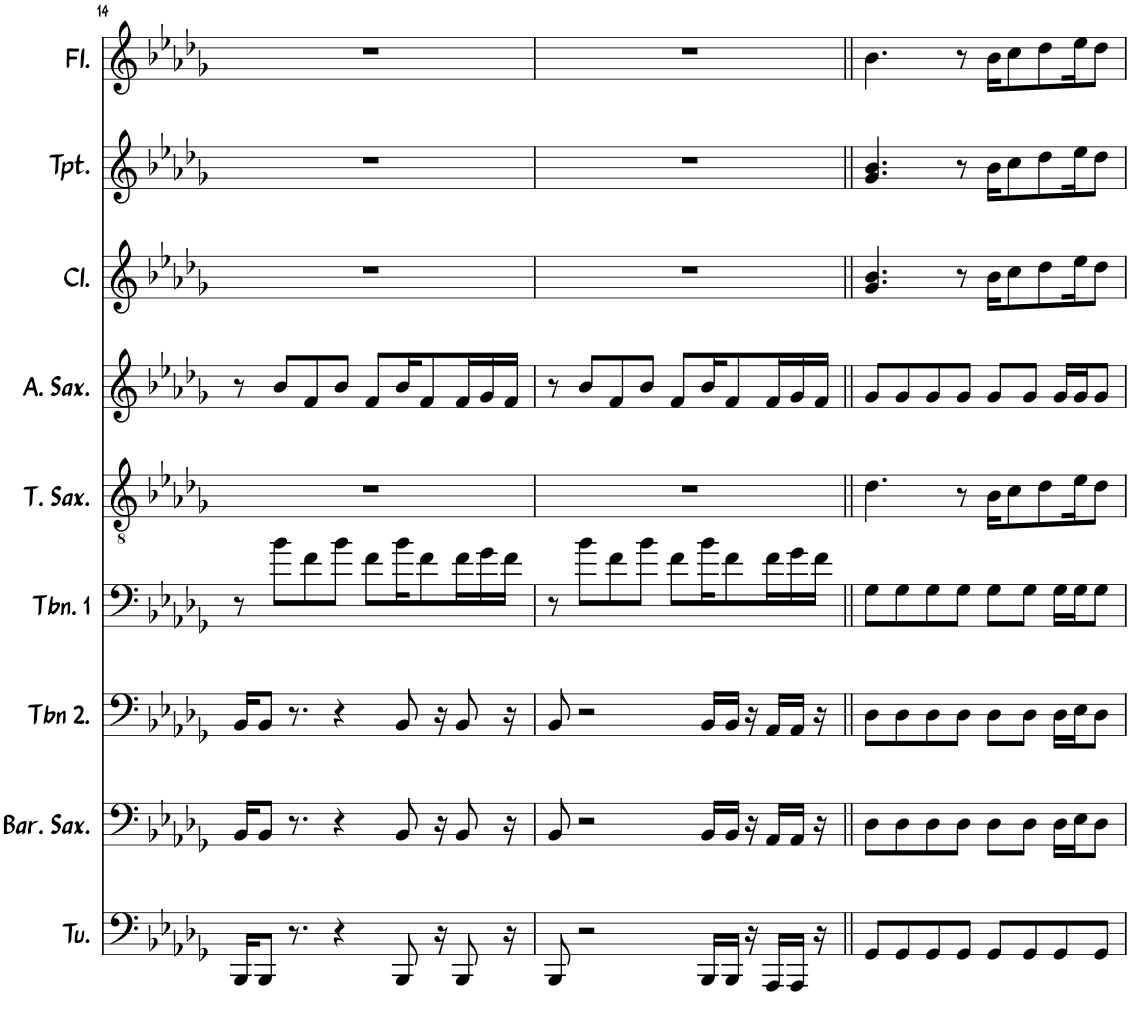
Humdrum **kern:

**kern	**kern	**kern	**kern	**kern	**kern	**kern	**kern	**kern
*part9	*part8	*part7	*part6	*part5	*part4	*part3	*part2	*part1
*staff9	*staff8	*staff7	*staff6	*staff5	*staff4	*staff3	*staff2	*staff1
*I"Tuba	*I"Baritone Saxophone	*I"Trombone 2	*I"Trombone 1	*I"Tenor Saxophone	*I"Alto Saxophone	*I"Clarinet	*I"Trumpet	*I"Flute
*I'Tu.	*I'Bar. Sax.	*I'Tbn 2.	*I'Tbn. 1	*I'T. Sax.	*I'A. Sax.	*I'Cl.	*I'Tpt.	*I'Fl.
!!LO:PB:g=z
*clefF4	*clefF4	*clefF4	*clefF4	*clefGv2	*clefG2	*clefG2	*clefG2	*clefG2
*	*ITrd12c21	*	*	*ITrd8c14	*ITrd5c9	*ITrd1c2	*ITrd1c2	*
*k[b-e-a-d-g-]	*k[b-e-a-d-g-]	*k[b-e-a-d-g-]	*k[b-e-a-d-g-]	*k[b-e-a-d-g-]	*k[b-e-a-d-g-]	*k[b-e-a-d-g-]	*k[b-e-a-d-g-]	*k[b-e-a-d-g-]
*M4/4	*M4/4	*M4/4	*M4/4	*M4/4	*M4/4	*M4/4	*M4/4	*M4/4
=14	=14	=14	=14	=14	=14	=14	=14	=14
16BBB-/KL	16BB-/KL	16BB-/KL	8r	1r	8r	1r	1r	1r
8BBB-/J	8BB-/J	8BB-/J	.	.	.	.	.	.
.	.	.	8b-\L	.	8b-/L	.	.	.
8.r	8.r	8.r	.	.	.	.	.	.
.	.	.	8f\	.	8f/	.	.	.
4r	4r	4r	8b-\J	.	8b-/J	.	.	.
.	.	.	8f\L	.	8f/L	.	.	.
8BBB-/	8BB-/	8BB-/	16b-\K	.	16b-/K	.	.	.
.	.	.	8f\	.	8f/	.	.	.
16r	16r	16r	.	.	.	.	.	.
8BBB-/	8BB-/	8BB-/	16f\L	.	16f/L	.	.	.
.	.	.	16g-\	.	16g-/	.	.	.
16r	16r	16r	16f\JJ	.	16f/JJ	.	.	.
=15	=15	=15	=15	=15	=15	=15	=15	=15
8BBB-/	8BB-/	8BB-/	8r	1r	8r	1r	1r	1r
2r	2r	2r	8b-\L	.	8b-/L	.	.	.
.	.	.	8f\	.	8f/	.	.	.
.	.	.	8b-\J	.	8b-/J	.	.	.
.	.	.	8f\L	.	8f/L	.	.	.
16BBB-/LL	16BB-/LL	16BB-/LL	16b-\K	.	16b-/K	.	.	.
16BBB-/JJ	16BB-/JJ	16BB-/JJ	8f\	.	8f/	.	.	.
16r	16r	16r	.	.	.	.	.	.
16AAA-/LL	16AA-/LL	16AA-/LL	16f\L	.	16f/L	.	.	.
16AAA-/JJ	16AA-/JJ	16AA-/JJ	16g-\	.	16g-/	.	.	.
16r	16r	16r	16f\JJ	.	16f/JJ	.	.	.
=16||	=16||	=16||	=16||	=16||	=16||	=16||	=16||	=16||
8GG-/L	8D-\L	8D-\L	8G-\L	4.d-\	8g-/L	4.g-/ 4.b-/	4.g-/ 4.b-/	4.b-\
8GG-/	8D-\	8D-\	8G-\	.	8g-/	.	.	.
8GG-/	8D-\	8D-\	8G-\	.	8g-/	.	.	.
8GG-/J	8D-\J	8D-\J	8G-\J	8r	8g-/J	8r	8r	8r
8GG-/L	8D-\L	8D-\L	8G-\L	16B-\KL	8g-/L	16b-\KL	16b-\KL	16b-\KL
.	.	.	.	8c\	.	8cc\	8cc\	8cc\
8GG-/	8D-\J	8D-\J	8G-\J	.	8g-/J	.	.	.
.	.	.	.	8d-\	.	8dd-\	8dd-\	8dd-\
8GG-/	16D-\LL	16D-\LL	16G-\LL	.	16g-/LL	.	.	.
.	16E-\J	16E-\J	16G-\J	16e-\K	16g-/J	16ee-\K	16ee-\K	16ee-\K
8GG-/J	8D-\J	8D-\J	8G-\J	8d-\J	8g-/J	8dd-\J	8dd-\J	8dd-\J
=	=	=	=	=	=	=	=	=
*-	*-	*-	*-	*-	*-	*-	*-	*-
